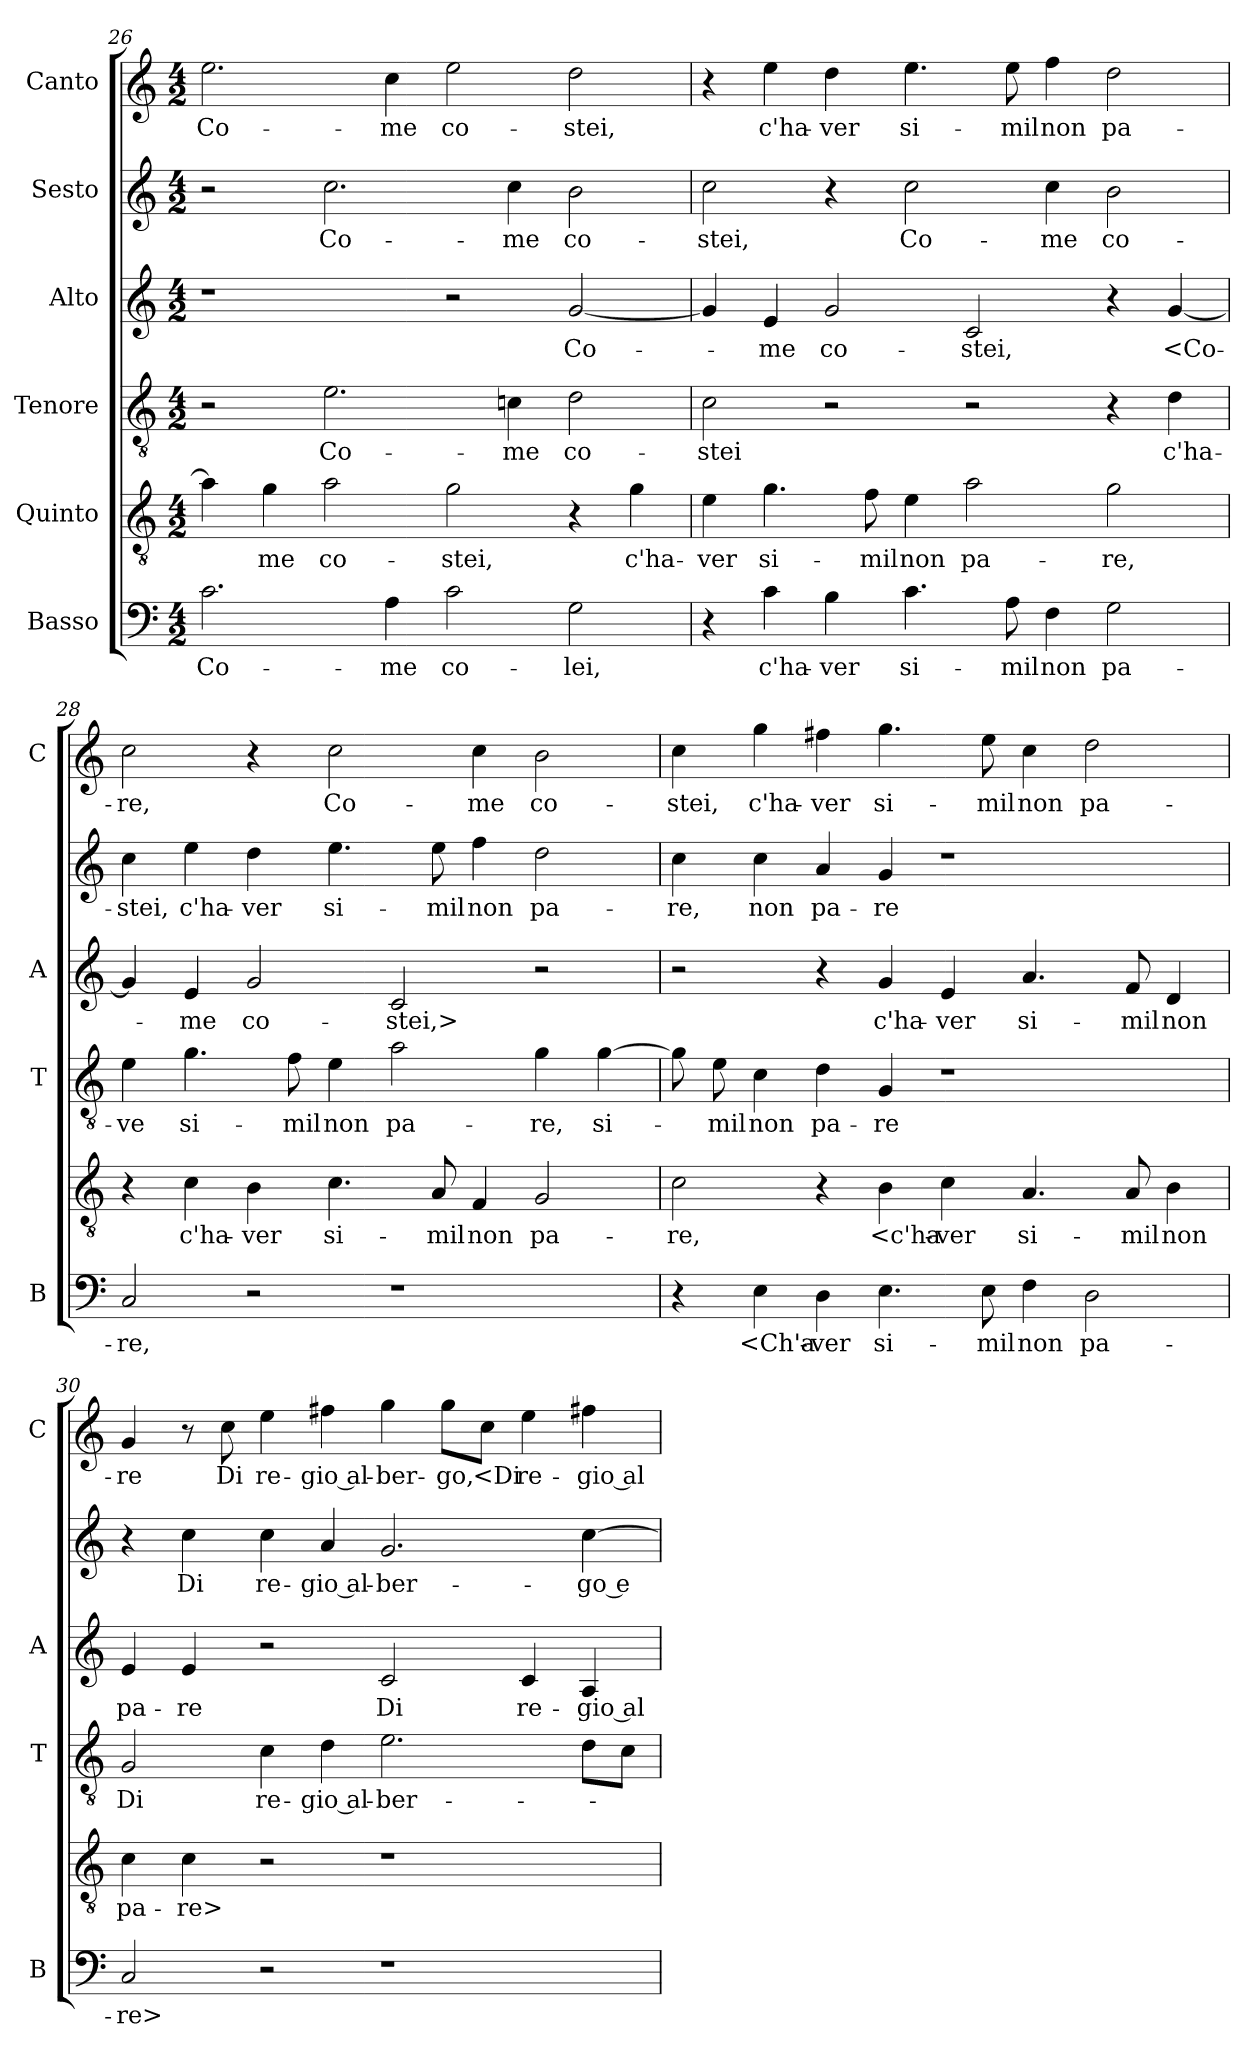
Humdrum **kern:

**kern	**text	**kern	**text	**kern	**text	**kern	**text	**kern	**text	**kern	**text
*part6	*part6	*part5	*part5	*part4	*part4	*part3	*part3	*part2	*part2	*part1	*part1
*staff6	*staff6	*staff5	*staff5	*staff4	*staff4	*staff3	*staff3	*staff2	*staff2	*staff1	*staff1
*I"Basso	*	*I"Quinto	*	*I"Tenore	*	*I"Alto	*	*I"Sesto	*	*I"Canto	*
*I'B	*	*	*	*I'T	*	*I'A	*	*	*	*I'C	*
*clefF4	*	*clefGv2	*	*clefGv2	*	*clefG2	*	*clefG2	*	*clefG2	*
*k[]	*	*k[]	*	*k[]	*	*k[]	*	*k[]	*	*k[]	*
*M4/2	*	*M4/2	*	*M4/2	*	*M4/2	*	*M4/2	*	*M4/2	*
=26	=26	=26	=26	=26	=26	=26	=26	=26	=26	=26	=26
2.c	Co-	4a]	.	2r	.	1r	.	2r	.	2.ee	Co-
.	.	4g	me	.	.	.	.	.	.	.	.
.	.	2a	co-	2.e	Co-	.	.	2.cc	Co-	.	.
4A	-me	.	.	.	.	.	.	.	.	4cc	-me
2c	co-	2g	-stei,	.	.	2r	.	.	.	2ee	co-
.	.	.	.	4cn	-me	.	.	4cc	-me	.	.
2G	-lei,	4r	.	2d	co-	[2g	Co-	2b	co-	2dd	-stei,
.	.	4g	c'ha-	.	.	.	.	.	.	.	.
=27	=27	=27	=27	=27	=27	=27	=27	=27	=27	=27	=27
4r	.	4e	-ver	2c	-stei	4g]	.	2cc	-stei,	4r	.
4c	c'ha-	4.g	si-	.	.	4e	-me	.	.	4ee	c'ha-
4B	-ver	.	.	2r	.	2g	co-	4r	.	4dd	-ver
.	.	8f	-mil	.	.	.	.	.	.	.	.
4.c	si-	4e	non	.	.	.	.	2cc	Co-	4.ee	si-
.	.	2a	pa-	2r	.	2c	-stei,	.	.	.	.
8A	-mil	.	.	.	.	.	.	.	.	8ee	-mil
4F	non	.	.	.	.	.	.	4cc	-me	4ff	non
2G	pa-	2g	-re,	4r	.	4r	.	2b	co-	2dd	pa-
.	.	.	.	4d	c'ha-	[4g	<Co-	.	.	.	.
=28	=28	=28	=28	=28	=28	=28	=28	=28	=28	=28	=28
2C	-re,	4r	.	4e	-ve	4g]	.	4cc	-stei,	2cc	-re,
.	.	4c	c'ha-	4.g	si-	4e	-me	4ee	c'ha-	.	.
2r	.	4B	-ver	.	.	2g	co-	4dd	-ver	4r	.
.	.	.	.	8f	-mil	.	.	.	.	.	.
.	.	4.c	si-	4e	non	.	.	4.ee	si-	2cc	Co-
1r	.	.	.	2a	pa-	2c	-stei,>	.	.	.	.
.	.	8A	-mil	.	.	.	.	8ee	-mil	.	.
.	.	4F	non	.	.	.	.	4ff	non	4cc	-me
.	.	2G	pa-	4g	-re,	2r	.	2dd	pa-	2b	co-
.	.	.	.	[4g	si-	.	.	.	.	.	.
=29	=29	=29	=29	=29	=29	=29	=29	=29	=29	=29	=29
4r	.	2c	-re,	8g]	.	2r	.	4cc	-re,	4cc	-stei,
.	.	.	.	8e	-mil	.	.	.	.	.	.
4E	<Ch'a-	.	.	4c	non	.	.	4cc	non	4gg	c'ha-
4D	-ver	4r	.	4d	pa-	4r	.	4a	pa-	4ff#X	-ver
4.E	si-	4B	<c'ha-	4G	-re	4g	c'ha-	4g	-re	4.gg	si-
.	.	4c	-ver	1r	.	4e	-ver	1r	.	.	.
8E	-mil	.	.	.	.	.	.	.	.	8ee	-mil
4F	non	4.A	si-	.	.	4.a	si-	.	.	4cc	non
2D	pa-	.	.	.	.	.	.	.	.	2dd	pa-
.	.	8A	-mil	.	.	8f	-mil	.	.	.	.
.	.	4B	non	.	.	4d	non	.	.	.	.
=30	=30	=30	=30	=30	=30	=30	=30	=30	=30	=30	=30
2C	-re>	4c	pa-	2G	Di	4e	pa-	4r	.	4g	-re
.	.	4c	-re>	.	.	4e	-re	4cc	Di	8r	.
.	.	.	.	.	.	.	.	.	.	8cc	Di
2r	.	2r	.	4c	re-	2r	.	4cc	re-	4ee	re-
.	.	.	.	4d	-gio al-	.	.	4a	-gio al-	4ff#X	-gio al-
1r	.	1r	.	2.e	-ber-	2c	Di	2.g	-ber-	4gg	-ber-
.	.	.	.	.	.	.	.	.	.	8gg\L	-go,
.	.	.	.	.	.	.	.	.	.	8cc\J	<Di
.	.	.	.	.	.	4c	re-	.	.	4ee	re-
.	.	.	.	8dL	.	4A	-gio al-	[4cc	-go e-	4ff#X	-gio al-
.	.	.	.	8cJ	.	.	.	.	.	.	.
=	=	=	=	=	=	=	=	=	=	=	=
*-	*-	*-	*-	*-	*-	*-	*-	*-	*-	*-	*-
